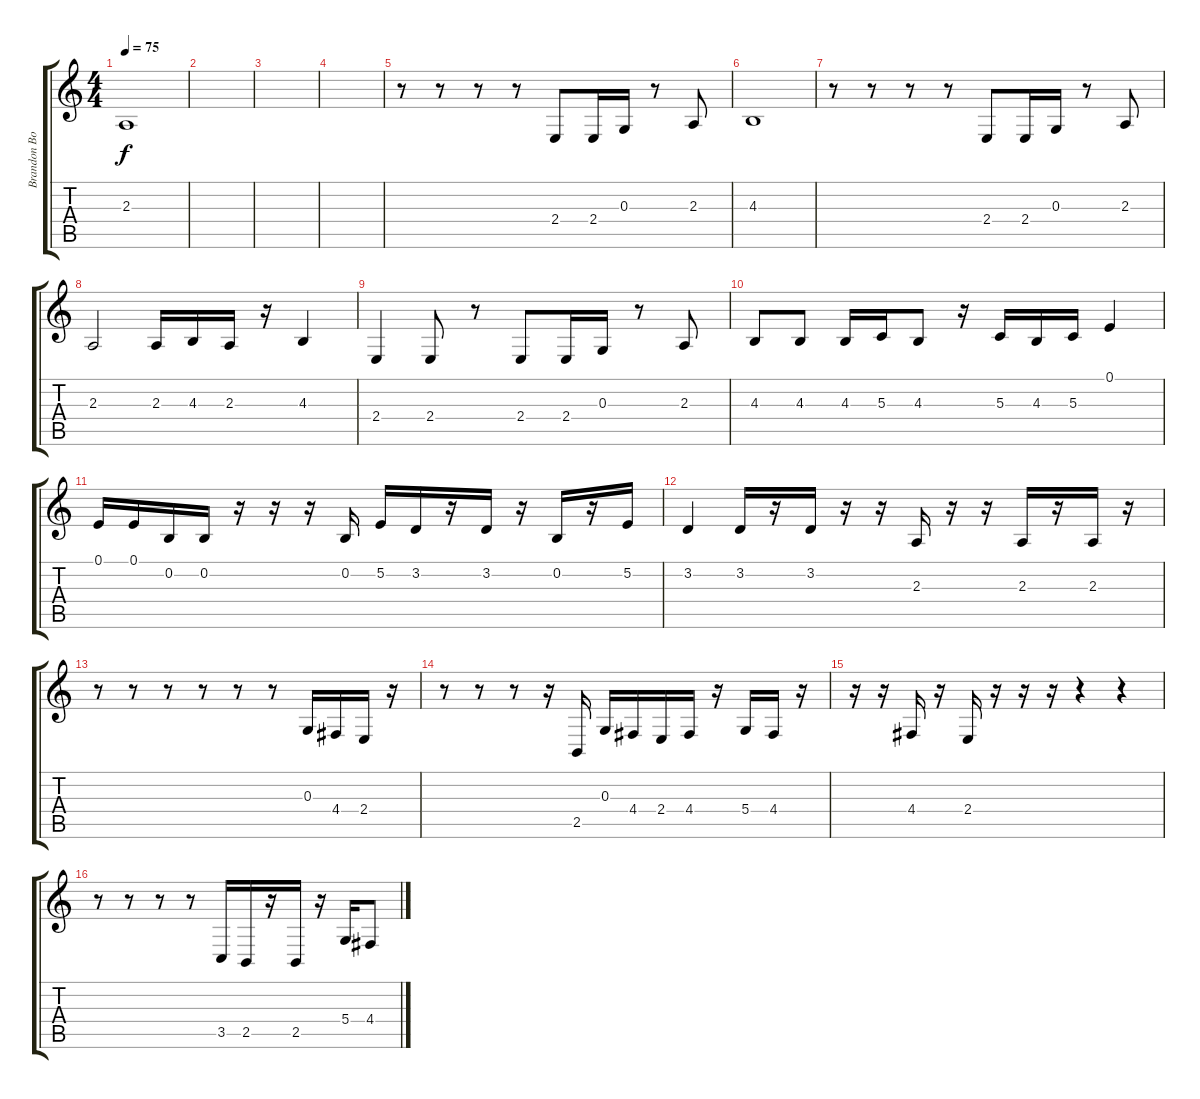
\track ("Brandon Boyd" "Brandon Bo") {instrument viola}
\staff {score tabs}
\tuning (E4 B3 G3 D3 A2 E2) {hide}
\ts (4 4)
\tempo 75
\clef g2
\ks c
2.3.1{dy f} |
|
|
|
r.8 r.8 r.8 r.8 2.4.8 2.4.16 0.3.16 r.8 2.3.8 |
4.3.1 |
r.8 r.8 r.8 r.8 2.4.8 2.4.16 0.3.16 r.8 2.3.8 |
2.3.2 2.3.16 4.3.16 2.3.16 r.16 4.3.4 |
2.4.4 2.4.8 r.8 2.4.8 2.4.16 0.3.16 r.8 2.3.8 |
4.3.8 4.3.8 4.3.16 5.3.16 4.3.8 r.16 5.3.16 4.3.16 5.3.16 0.1.4 |
0.1.16 0.1.16 0.2.16 0.2.16 r.16 r.16 r.16 0.2.16 5.2.16 3.2.16 r.16 3.2.16 r.16 0.2.16 r.16 5.2.16 |
3.2.4 3.2.16 r.16 3.2.16 r.16 r.16 2.3.16 r.16 r.16 2.3.16 r.16 2.3.16 r.16 |
r.8 r.8 r.8 r.8 r.8 r.8 0.3.16 4.4.16 2.4.16 r.16 |
r.8 r.8 r.8 r.16 2.5.16 0.3.16 4.4.16 2.4.16 4.4.16 r.16 5.4.16 4.4.16 r.16 |
r.16 r.16 4.4.16 r.16 2.4.16 r.16 r.16 r.16 r.4 r.4 |
r.8 r.8 r.8 r.8 3.5.16 2.5.16 r.16 2.5.16 r.16 5.4.16 4.4.8
